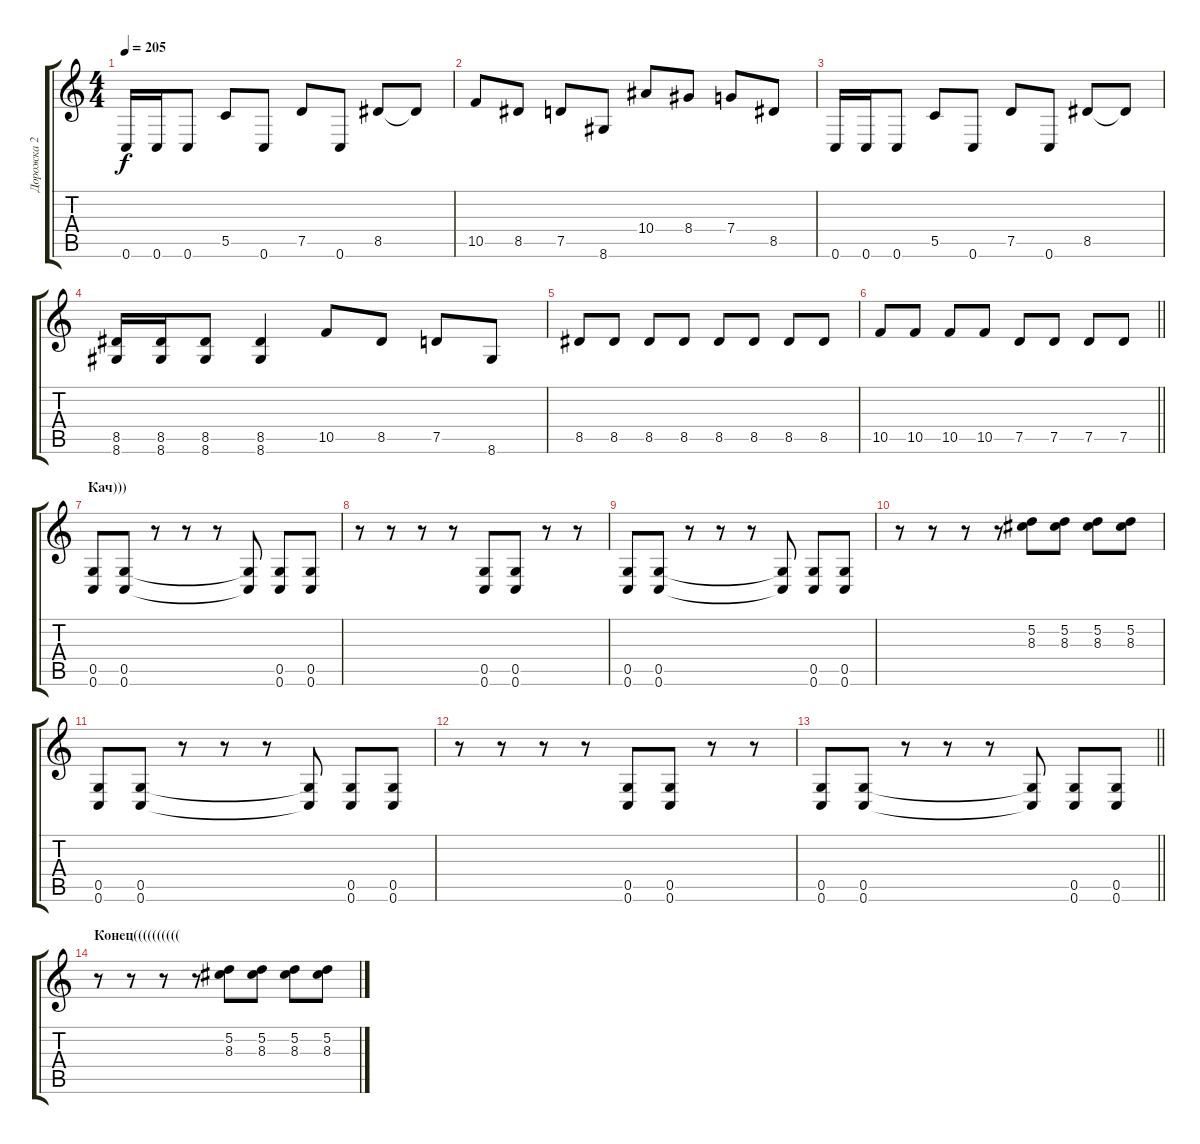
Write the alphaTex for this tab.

\track ("Дорожка 2" "Дорожка 2") {instrument distortionguitar}
\staff {score tabs}
\tuning (D4 A3 F3 C3 G2 C2) {hide}
\ts (4 4)
\tempo 205
\clef g2
\ks c
0.6.16{dy f} 0.6.16 0.6.8 5.5.8 0.6.8 7.5.8 0.6.8 8.5.8 8.5{t}.8 |
10.5.8 8.5.8 7.5.8 8.6.8 10.4.8 8.4.8 7.4.8 8.5.8 |
0.6.16 0.6.16 0.6.8 5.5.8 0.6.8 7.5.8 0.6.8 8.5.8 8.5{t}.8 |
(8.5 8.6).16 (8.5 8.6).16 (8.5 8.6).8 (8.5 8.6).4 10.5.8 8.5.8 7.5.8 8.6.8 |
8.5.8 8.5.8 8.5.8 8.5.8 8.5.8 8.5.8 8.5.8 8.5.8 |
\barLineRight lightlight
10.5.8 10.5.8 10.5.8 10.5.8 7.5.8 7.5.8 7.5.8 7.5.8 |
\section ("" "Кач)))")
(0.5 0.6).8 (0.5 0.6).8 r.8 r.8 r.8 (0.5{t} 0.6{t}).8 (0.5 0.6).8 (0.5 0.6).8 |
r.8 r.8 r.8 r.8 (0.5 0.6).8 (0.5 0.6).8 r.8 r.8 |
(0.5 0.6).8 (0.5 0.6).8 r.8 r.8 r.8 (0.5{t} 0.6{t}).8 (0.5 0.6).8 (0.5 0.6).8 |
r.8 r.8 r.8 r.8 (5.2 8.3).8 (5.2 8.3).8 (5.2 8.3).8 (5.2 8.3).8 |
(0.5 0.6).8 (0.5 0.6).8 r.8 r.8 r.8 (0.5{t} 0.6{t}).8 (0.5 0.6).8 (0.5 0.6).8 |
r.8 r.8 r.8 r.8 (0.5 0.6).8 (0.5 0.6).8 r.8 r.8 |
\barLineRight lightlight
(0.5 0.6).8 (0.5 0.6).8 r.8 r.8 r.8 (0.5{t} 0.6{t}).8 (0.5 0.6).8 (0.5 0.6).8 |
\section ("" "Конец((((((((((")
r.8 r.8 r.8 r.8 (5.2 8.3).8 (5.2 8.3).8 (5.2 8.3).8 (5.2 8.3).8
